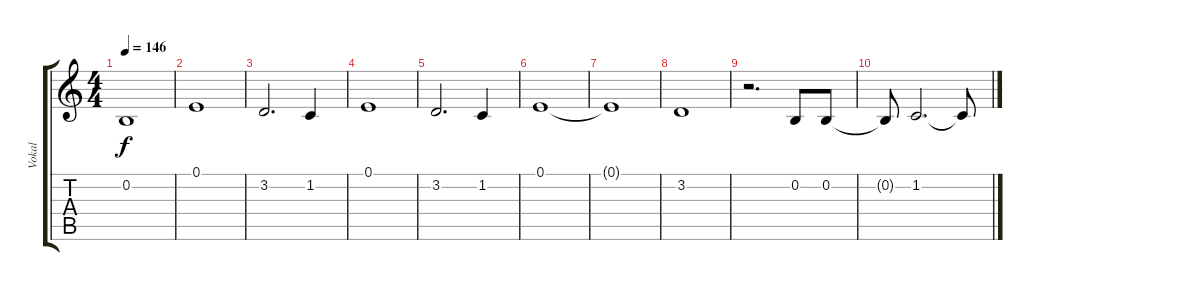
\track ("Vokal" "Vokal") {instrument choiraahs}
\staff {score tabs}
\tuning (E4 B3 G3 D3 A2 E2) {hide}
\ts (4 4)
\tempo 146
\clef g2
\ks c
0.2.1{dy f} |
0.1.1 |
3.2.2{d} 1.2.4 |
0.1.1 |
3.2.2{d} 1.2.4 |
0.1.1 |
0.1{t}.1 |
3.2.1 |
r.2{d} 0.2.8 0.2.8 |
0.2{t}.8 1.2.2{d} 1.2{t}.8
